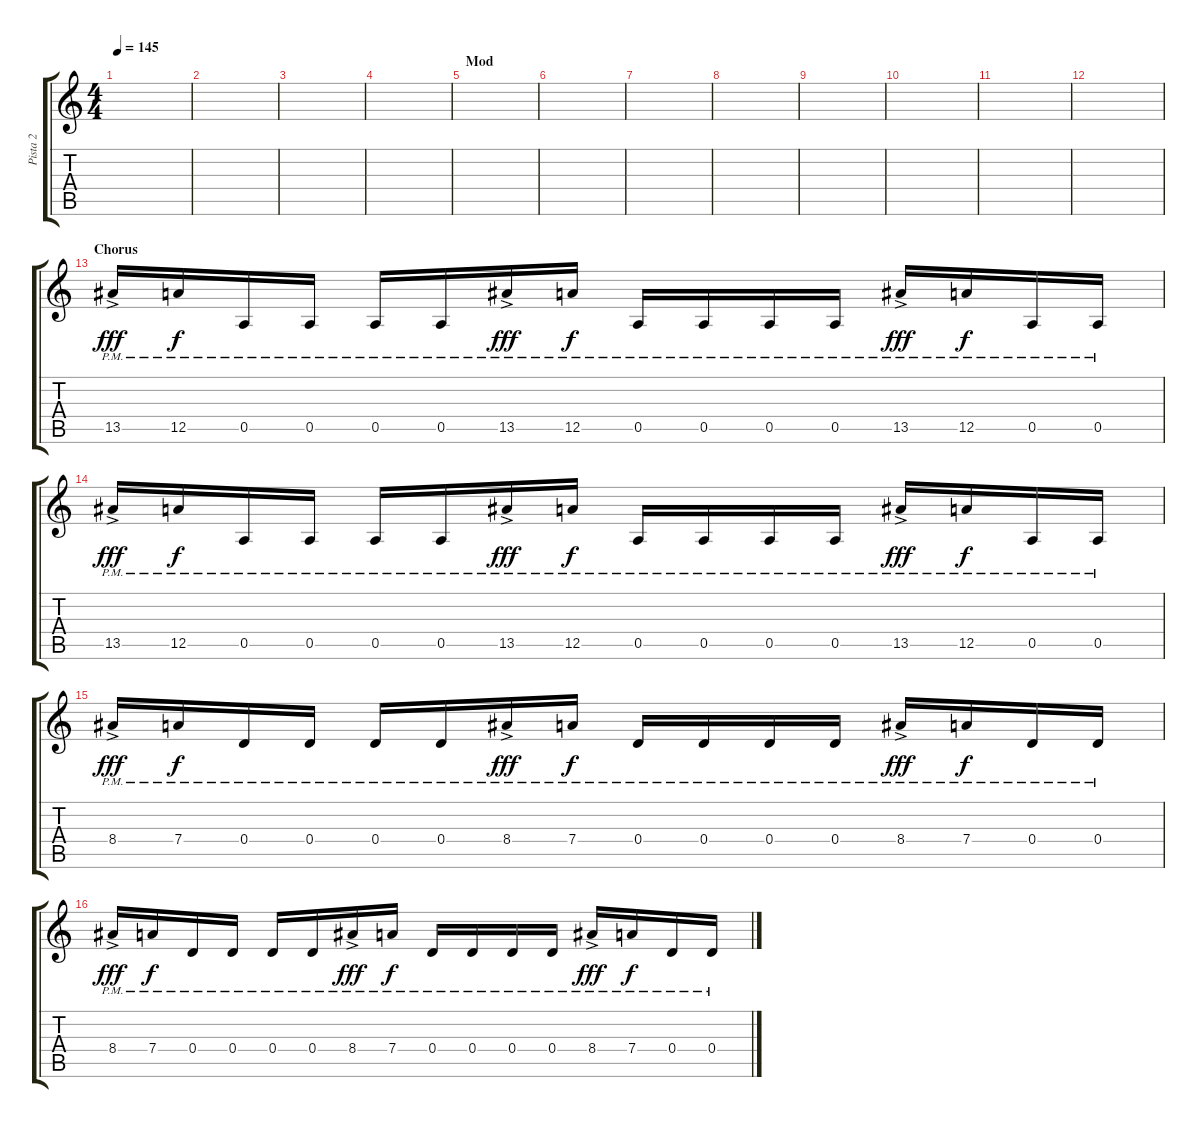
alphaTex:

\track ("Pista 2" "Pista 2") {instrument overdrivenguitar}
\staff {score tabs}
\tuning (E4 B3 G3 D3 A2 E2) {hide}
\ts (4 4)
\tempo 145
\clef g2
\ks c
|
|
|
|
\section ("" "Mod")
|
|
|
|
|
|
|
|
\section ("" "Chorus")
13.5{ac pm}.16{dy fff volume 16 balance 8 instrument distortionguitar} 12.5{pm}.16{dy f} 0.5{pm}.16 0.5{pm}.16 0.5{pm}.16 0.5{pm}.16 13.5{ac pm}.16{dy fff} 12.5{pm}.16{dy f} 0.5{pm}.16 0.5{pm}.16 0.5{pm}.16 0.5{pm}.16 13.5{ac pm}.16{dy fff} 12.5{pm}.16{dy f} 0.5{pm}.16 0.5{pm}.16 |
13.5{ac pm}.16{dy fff} 12.5{pm}.16{dy f} 0.5{pm}.16 0.5{pm}.16 0.5{pm}.16 0.5{pm}.16 13.5{ac pm}.16{dy fff} 12.5{pm}.16{dy f} 0.5{pm}.16 0.5{pm}.16 0.5{pm}.16 0.5{pm}.16 13.5{ac pm}.16{dy fff} 12.5{pm}.16{dy f} 0.5{pm}.16 0.5{pm}.16 |
8.4{ac pm}.16{dy fff} 7.4{pm}.16{dy f} 0.4{pm}.16 0.4{pm}.16 0.4{pm}.16 0.4{pm}.16 8.4{ac pm}.16{dy fff} 7.4{pm}.16{dy f} 0.4{pm}.16 0.4{pm}.16 0.4{pm}.16 0.4{pm}.16 8.4{ac pm}.16{dy fff} 7.4{pm}.16{dy f} 0.4{pm}.16 0.4{pm}.16 |
8.4{ac pm}.16{dy fff} 7.4{pm}.16{dy f} 0.4{pm}.16 0.4{pm}.16 0.4{pm}.16 0.4{pm}.16 8.4{ac pm}.16{dy fff} 7.4{pm}.16{dy f} 0.4{pm}.16 0.4{pm}.16 0.4{pm}.16 0.4{pm}.16 8.4{ac pm}.16{dy fff} 7.4{pm}.16{dy f} 0.4{pm}.16 0.4{pm}.16
